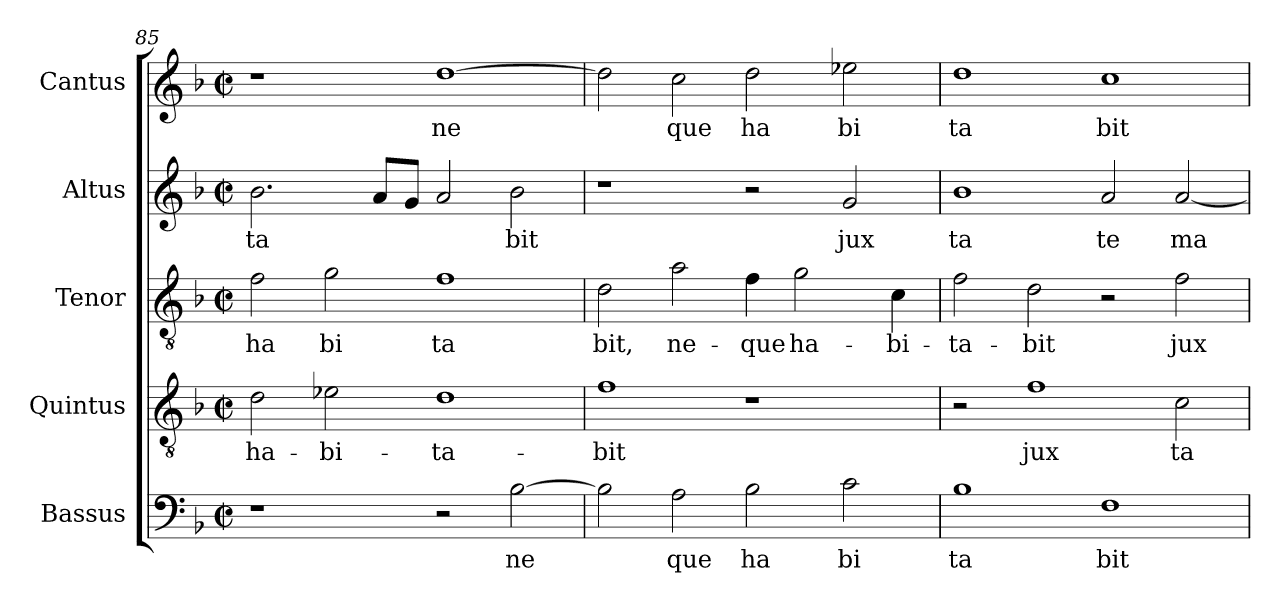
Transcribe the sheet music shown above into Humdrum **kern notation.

**kern	**text	**kern	**text	**kern	**text	**kern	**text	**kern	**text
*part5	*part5	*part4	*part4	*part3	*part3	*part2	*part2	*part1	*part1
*staff5	*staff5	*staff4	*staff4	*staff3	*staff3	*staff2	*staff2	*staff1	*staff1
*I"Bassus	*	*I"Quintus	*	*I"Tenor	*	*I"Altus	*	*I"Cantus	*
*clefF4	*	*clefGv2	*	*clefGv2	*	*clefG2	*	*clefG2	*
*k[b-]	*	*k[b-]	*	*k[b-]	*	*k[b-]	*	*k[b-]	*
*F:	*	*F:	*	*F:	*	*F:	*	*F:	*
*M2/2	*	*M2/2	*	*M2/2	*	*M2/2	*	*M2/2	*
*met(c|)	*	*met(c|)	*	*met(c|)	*	*met(c|)	*	*met(c|)	*
=85	=85	=85	=85	=85	=85	=85	=85	=85	=85
!	!	!	!LO:LY:b	!	!LO:LY:b	!	!LO:LY:b	!	!
1r	.	2d\	ha-	2f\	ha	2.b-\	ta	1r	.
!	!	!	!LO:LY:b	!	!LO:LY:b	!	!	!	!
.	.	2e-X\	-bi-	2g\	bi	.	.	.	.
!	!	!	!	!	!	!	!LO:LY:b	!	!
.	.	.	.	.	.	8a/L	.	.	.
!	!	!	!	!	!	!	!LO:LY:b	!	!
.	.	.	.	.	.	8g/J	.	.	.
!	!	!	!LO:LY:b	!	!LO:LY:b	!	!LO:LY:b	!	!LO:LY:b:cj
2r	.	1d	-ta-	1f	ta	2a/	.	[>1dd	ne-
!	!LO:LY:b:cj	!	!	!	!	!	!LO:LY:b	!	!
[>2B-\	ne	.	.	.	.	2b-\	bit	.	.
!!LO:PB:g=z
=86	=86	=86	=86	=86	=86	=86	=86	=86	=86
!	!LO:LY:b:cj	!	!LO:LY:b	!	!LO:LY:b	!	!	!	!LO:LY:b:cj
2B-\]	.	1f	-bit	2d\	bit,	1r	.	2dd\]	--
!	!LO:LY:b:cj	!	!	!	!LO:LY:b	!	!	!	!LO:LY:b:cj
2A\	que	.	.	2a\	ne-	.	.	2cc\	-que
!	!LO:LY:b:cj	!	!	!	!LO:LY:b	!	!	!	!LO:LY:b:cj
2B-\	ha	1r	.	4f\	-que	2r	.	2dd\	ha
!	!	!	!	!	!LO:LY:b	!	!	!	!
.	.	.	.	2g\	ha-	.	.	.	.
!	!LO:LY:b:cj	!	!	!	!	!	!LO:LY:b	!	!LO:LY:b:cj
2c\	bi	.	.	.	.	2g/	jux	2ee-X\	bi
!	!	!	!	!	!LO:LY:b	!	!	!	!
.	.	.	.	4c\	-bi-	.	.	.	.
=87	=87	=87	=87	=87	=87	=87	=87	=87	=87
!	!LO:LY:b:cj	!	!	!	!LO:LY:b	!	!LO:LY:b	!	!LO:LY:b:cj
1B-	ta	2r	.	2f\	-ta-	1b-	ta	1dd	ta
!	!	!	!LO:LY:b	!	!LO:LY:b	!	!	!	!
.	.	1f	jux	2d\	-bit	.	.	.	.
!	!LO:LY:b:cj	!	!	!	!	!	!LO:LY:b	!	!LO:LY:b:cj
1F	bit	.	.	2r	.	2a/	te	1cc	bit
!	!	!	!LO:LY:b	!	!LO:LY:b	!	!LO:LY:b	!	!
.	.	2c\	ta	2f\	jux-	[<2a/	ma	.	.
=	=	=	=	=	=	=	=	=	=
*-	*-	*-	*-	*-	*-	*-	*-	*-	*-
